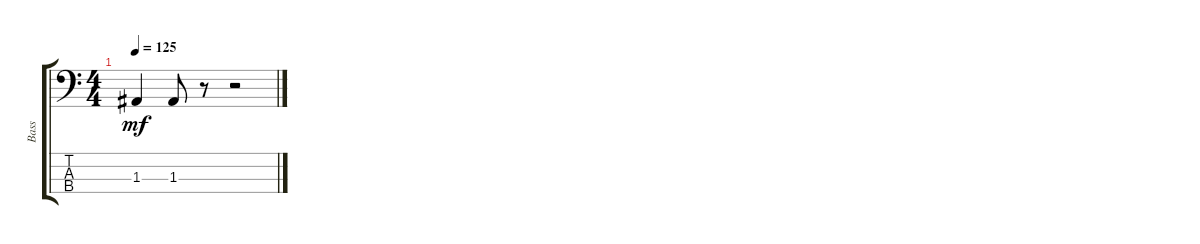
\track ("Bass" "Bass") {instrument electricbassfinger}
\staff {score tabs}
\tuning (G2 D2 A1 E1) {hide}
\ts (4 4)
\tempo 125
\clef f4
\ks c
1.3.4{dy mf} 1.3.8 r.8 r.2
